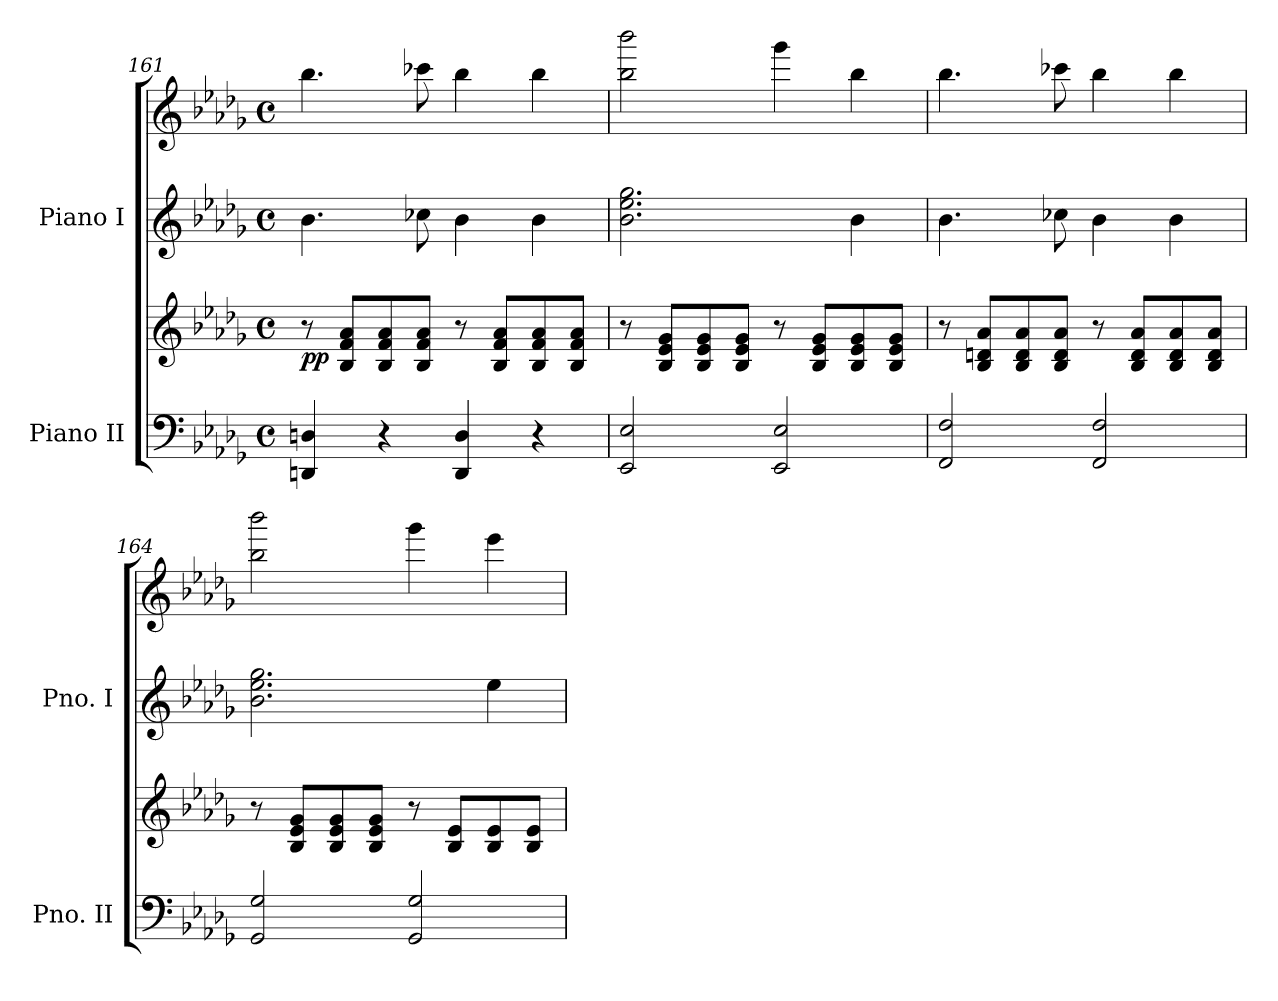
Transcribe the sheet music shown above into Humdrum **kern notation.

**kern	**kern	**dynam	**kern	**kern
*part2	*part2	*part2	*part1	*part1
*staff4	*staff3	*staff3/4	*staff2	*staff1
*I"Piano II	*	*	*I"Piano I	*
*I'Pno. II	*	*	*I'Pno. I	*
*clefF4	*clefG2	*	*clefG2	*clefG2
*k[b-e-a-d-g-]	*k[b-e-a-d-g-]	*	*k[b-e-a-d-g-]	*k[b-e-a-d-g-]
*M4/4	*M4/4	*	*M4/4	*M4/4
*met(c)	*met(c)	*	*met(c)	*met(c)
=161	=161	=161	=161	=161
!	!	!LO:DY:b	!	!
4DDn/ 4Dn/	8r	pp	4.b-\	4.bb-\
.	8B-/ 8f/ 8a-/L	.	.	.
4r	8B-/ 8f/ 8a-/	.	.	.
.	8B-/ 8f/ 8a-/J	.	8cc-X\	8ccc-X\
4DD/ 4D/	8r	.	4b-\	4bb-\
.	8B-/ 8f/ 8a-/L	.	.	.
4r	8B-/ 8f/ 8a-/	.	4b-\	4bb-\
.	8B-/ 8f/ 8a-/J	.	.	.
=162	=162	=162	=162	=162
2EE-/ 2E-/	8r	.	2.b-\ 2.ee-\ 2.gg-\	2bb-\ 2bbb-\
.	8B-/ 8e-/ 8g-/L	.	.	.
.	8B-/ 8e-/ 8g-/	.	.	.
.	8B-/ 8e-/ 8g-/J	.	.	.
2EE-/ 2E-/	8r	.	.	4ggg-\
.	8B-/ 8e-/ 8g-/L	.	.	.
.	8B-/ 8e-/ 8g-/	.	4b-\	4bb-\
.	8B-/ 8e-/ 8g-/J	.	.	.
!!LO:LB:g=z
=163	=163	=163	=163	=163
2FF/ 2F/	8r	.	4.b-\	4.bb-\
.	8B-/ 8dn/ 8a-/L	.	.	.
.	8B-/ 8d/ 8a-/	.	.	.
.	8B-/ 8d/ 8a-/J	.	8cc-X\	8ccc-X\
2FF/ 2F/	8r	.	4b-\	4bb-\
.	8B-/ 8d/ 8a-/L	.	.	.
.	8B-/ 8d/ 8a-/	.	4b-\	4bb-\
.	8B-/ 8d/ 8a-/J	.	.	.
=164	=164	=164	=164	=164
2GG-/ 2G-/	8r	.	2.b-\ 2.ee-\ 2.gg-\	2bb-\ 2bbb-\
.	8B-/ 8e-/ 8g-/L	.	.	.
.	8B-/ 8e-/ 8g-/	.	.	.
.	8B-/ 8e-/ 8g-/J	.	.	.
2GG-/ 2G-/	8r	.	.	4ggg-\
.	8B-/ 8e-/L	.	.	.
.	8B-/ 8e-/	.	4ee-\	4eee-\
.	8B-/ 8e-/J	.	.	.
=	=	=	=	=
*-	*-	*-	*-	*-
